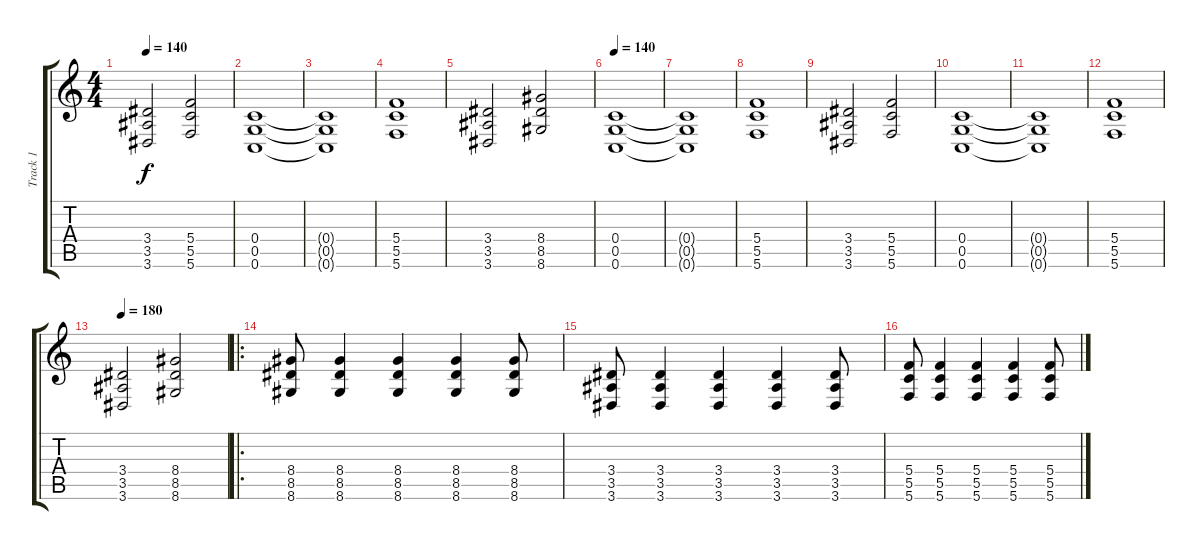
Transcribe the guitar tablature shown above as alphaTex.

\track ("Track 1" "Track 1") {instrument distortionguitar}
\staff {score tabs}
\tuning (D4 A3 F3 C3 G2 C2) {hide}
\ts (4 4)
\tempo 140
\clef g2
\ks c
(3.4 3.5 3.6).2{dy f} (5.4 5.5 5.6).2 |
(0.4 0.5 0.6).1 |
(0.4{t} 0.5{t} 0.6{t}).1 |
(5.4 5.5 5.6).1 |
(3.4 3.5 3.6).2 (8.4 8.5 8.6).2 |
\tempo 140
(0.4 0.5 0.6).1 |
(0.4{t} 0.5{t} 0.6{t}).1 |
(5.4 5.5 5.6).1 |
(3.4 3.5 3.6).2 (5.4 5.5 5.6).2 |
(0.4 0.5 0.6).1 |
(0.4{t} 0.5{t} 0.6{t}).1 |
(5.4 5.5 5.6).1 |
\tempo 180
(3.4 3.5 3.6).2 (8.4 8.5 8.6).2 |
\ro
(8.4 8.5 8.6).8 (8.4 8.5 8.6).4 (8.4 8.5 8.6).4 (8.4 8.5 8.6).4 (8.4 8.5 8.6).8 |
(3.4 3.5 3.6).8 (3.4 3.5 3.6).4 (3.4 3.5 3.6).4 (3.4 3.5 3.6).4 (3.4 3.5 3.6).8 |
(5.4 5.5 5.6).8 (5.4 5.5 5.6).4 (5.4 5.5 5.6).4 (5.4 5.5 5.6).4 (5.4 5.5 5.6).8
